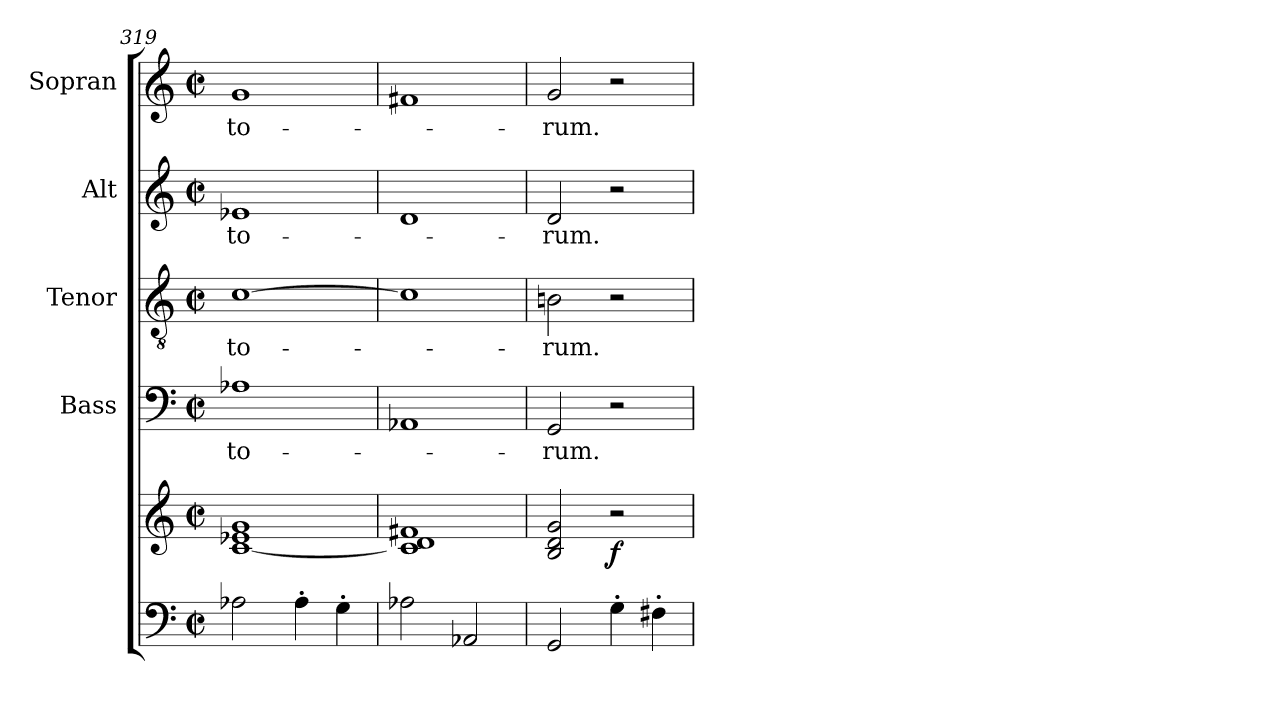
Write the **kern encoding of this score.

**kern	**kern	**dynam	**kern	**text	**kern	**text	**kern	**text	**kern	**text
*part5	*part5	*part5	*part4	*part4	*part3	*part3	*part2	*part2	*part1	*part1
*staff6	*staff5	*staff5/6	*staff4	*staff4	*staff3	*staff3	*staff2	*staff2	*staff1	*staff1
*	*	*	*I"Bass	*	*I"Tenor	*	*I"Alt	*	*I"Sopran	*
*	*	*	*I'B.	*	*I'T.	*	*I'A.	*	*I'S.	*
!!LO:PB:g=z
*clefF4	*clefG2	*	*clefF4	*	*clefGv2	*	*clefG2	*	*clefG2	*
*k[]	*k[]	*	*k[]	*	*k[]	*	*k[]	*	*k[]	*
*C:	*C:	*	*C:	*	*C:	*	*C:	*	*C:	*
*M2/2	*M2/2	*	*M2/2	*	*M2/2	*	*M2/2	*	*M2/2	*
*met(c|)	*met(c|)	*	*met(c|)	*	*met(c|)	*	*met(c|)	*	*met(c|)	*
=319	=319	=319	=319	=319	=319	=319	=319	=319	=319	=319
!	!	!	!	!LO:LY:b	!	!LO:LY:b	!	!LO:LY:b	!	!LO:LY:b
2A-X\	[1c 1e-X 1g	.	1A-X	-to-	[1c	-to-	1e-X	-to-	1g	-to-
4A-'>\	.	.	.	.	.	.	.	.	.	.
4G'>\	.	.	.	.	.	.	.	.	.	.
=320	=320	=320	=320	=320	=320	=320	=320	=320	=320	=320
2A-X\	1c] 1d 1f#X	.	1AA-X	.	1c]	.	1d	.	1f#X	.
2AA-X/	.	.	.	.	.	.	.	.	.	.
=321	=321	=321	=321	=321	=321	=321	=321	=321	=321	=321
!	!	!	!	!LO:LY:b	!	!LO:LY:b	!	!LO:LY:b	!	!LO:LY:b
2GG/	2B/ 2d/ 2g/	.	2GG/	-rum.	2Bn\	-rum.	2d/	-rum.	2g/	-rum.
!	!	!LO:DY:b	!	!	!	!	!	!	!	!
4G'>\	2r	f	2r	.	2r	.	2r	.	2r	.
4F#X'>\	.	.	.	.	.	.	.	.	.	.
=	=	=	=	=	=	=	=	=	=	=
*-	*-	*-	*-	*-	*-	*-	*-	*-	*-	*-
